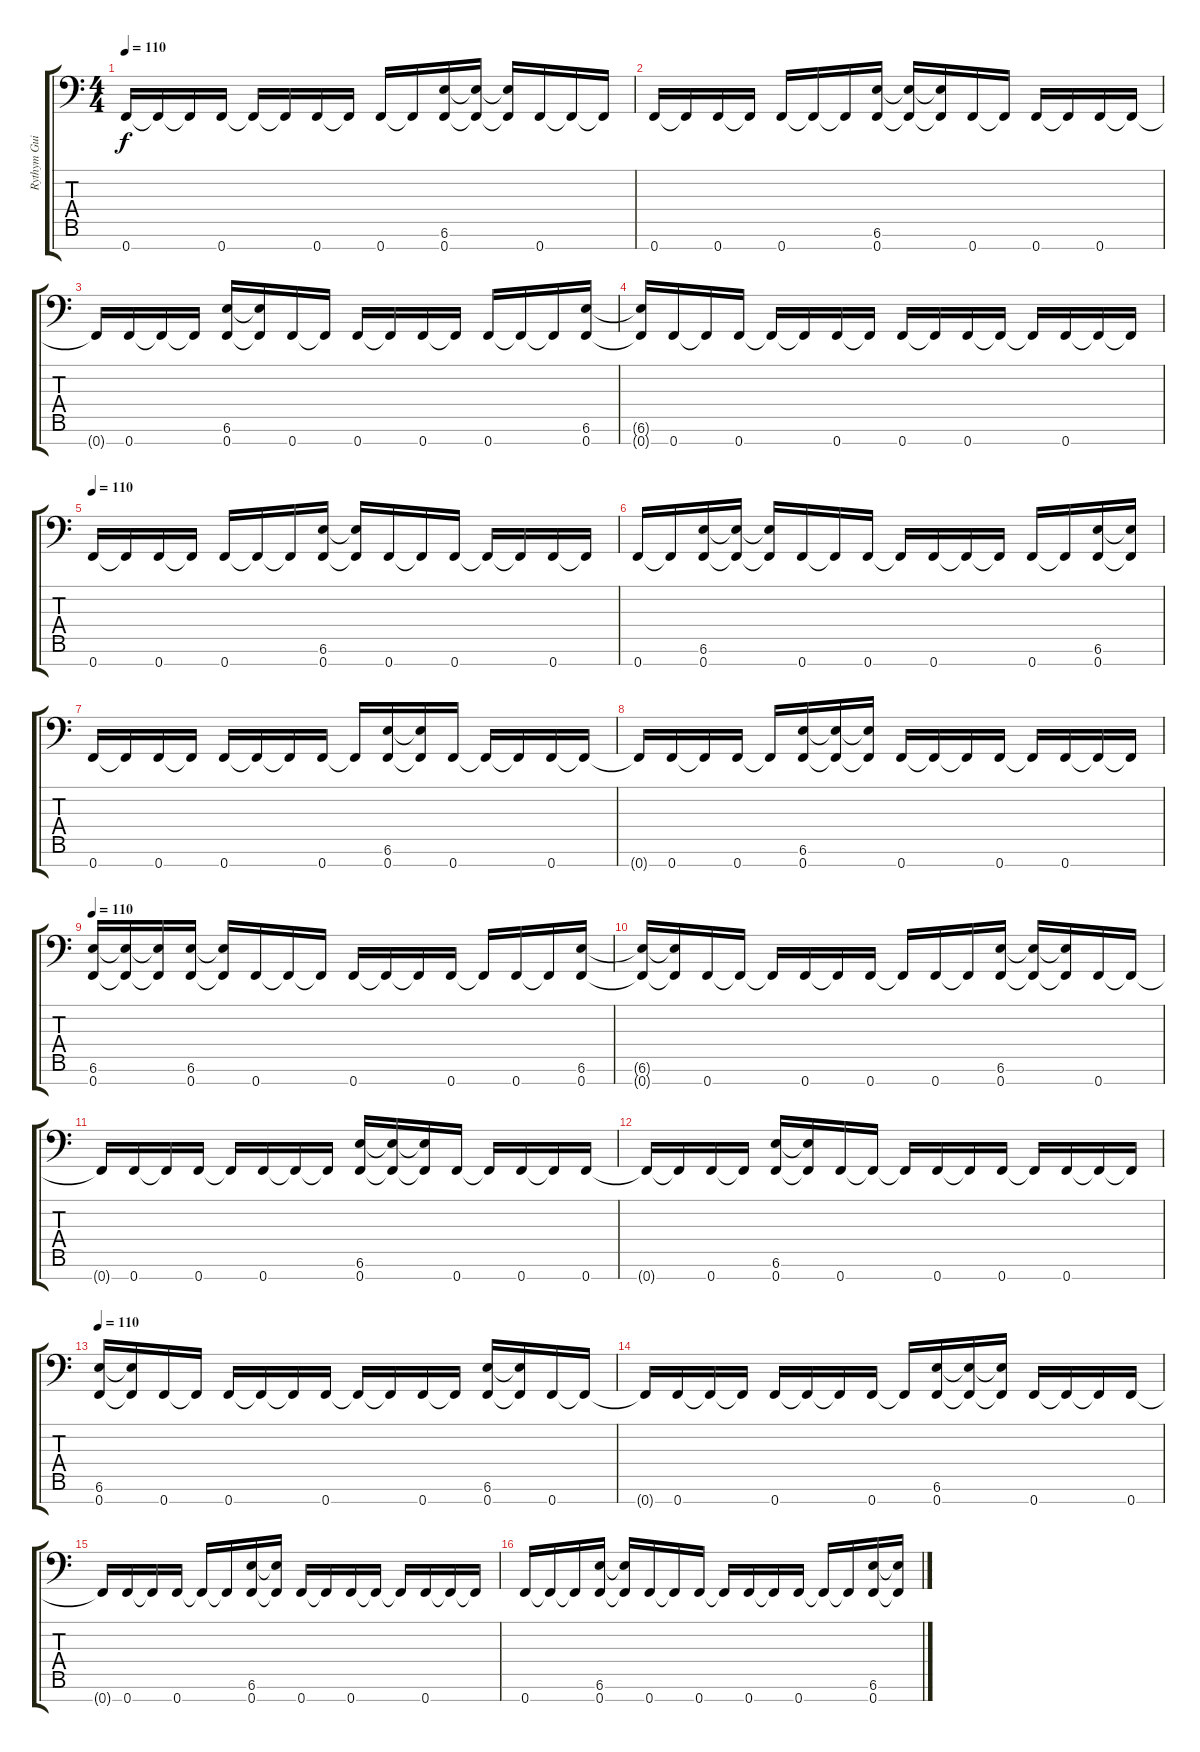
\track ("Rythym Guitar 2 (Tuned To F)" "Rythym Gui") {instrument distortionguitar}
\staff {score tabs}
\tuning (Bb3 Gb3 Db3 Ab2 Eb2 Bb1 F1) {hide}
\ts (4 4)
\tempo 110
\clef f4
\ks c
0.7.16{dy f} 0.7{t}.16 0.7{t}.16 0.7.16 0.7{t}.16 0.7{t}.16 0.7.16 0.7{t}.16 0.7.16 0.7{t}.16 (6.6 0.7).16 (6.6{t} 0.7{t}).16 (6.6{t} 0.7{t}).16 0.7.16 0.7{t}.16 0.7{t}.16 |
0.7.16 0.7{t}.16 0.7.16 0.7{t}.16 0.7.16 0.7{t}.16 0.7{t}.16 (6.6 0.7).16 (6.6{t} 0.7{t}).16 (6.6{t} 0.7{t}).16 0.7.16 0.7{t}.16 0.7.16 0.7{t}.16 0.7.16 0.7{t}.16 |
0.7{t}.16 0.7.16 0.7{t}.16 0.7{t}.16 (6.6 0.7).16 (6.6{t} 0.7{t}).16 0.7.16 0.7{t}.16 0.7.16 0.7{t}.16 0.7.16 0.7{t}.16 0.7.16 0.7{t}.16 0.7{t}.16 (6.6 0.7).16 |
(6.6{t} 0.7{t}).16 0.7.16 0.7{t}.16 0.7.16 0.7{t}.16 0.7{t}.16 0.7.16 0.7{t}.16 0.7.16 0.7{t}.16 0.7.16 0.7{t}.16 0.7{t}.16 0.7.16 0.7{t}.16 0.7{t}.16 |
\tempo 110
0.7.16 0.7{t}.16 0.7.16 0.7{t}.16 0.7.16 0.7{t}.16 0.7{t}.16 (6.6 0.7).16 (6.6{t} 0.7{t}).16 0.7.16 0.7{t}.16 0.7.16 0.7{t}.16 0.7{t}.16 0.7.16 0.7{t}.16 |
0.7.16 0.7{t}.16 (6.6 0.7).16 (6.6{t} 0.7{t}).16 (6.6{t} 0.7{t}).16 0.7.16 0.7{t}.16 0.7.16 0.7{t}.16 0.7.16 0.7{t}.16 0.7{t}.16 0.7.16 0.7{t}.16 (6.6 0.7).16 (6.6{t} 0.7{t}).16 |
0.7.16 0.7{t}.16 0.7.16 0.7{t}.16 0.7.16 0.7{t}.16 0.7{t}.16 0.7.16 0.7{t}.16 (6.6 0.7).16 (6.6{t} 0.7{t}).16 0.7.16 0.7{t}.16 0.7{t}.16 0.7.16 0.7{t}.16 |
0.7{t}.16 0.7.16 0.7{t}.16 0.7.16 0.7{t}.16 (6.6 0.7).16 (6.6{t} 0.7{t}).16 (6.6{t} 0.7{t}).16 0.7.16 0.7{t}.16 0.7{t}.16 0.7.16 0.7{t}.16 0.7.16 0.7{t}.16 0.7{t}.16 |
\tempo 110
(6.6 0.7).16 (6.6{t} 0.7{t}).16 (6.6{t} 0.7{t}).16 (6.6 0.7).16 (6.6{t} 0.7{t}).16 0.7.16 0.7{t}.16 0.7{t}.16 0.7.16 0.7{t}.16 0.7{t}.16 0.7.16 0.7{t}.16 0.7.16 0.7{t}.16 (6.6 0.7).16 |
(6.6{t} 0.7{t}).16 (6.6{t} 0.7{t}).16 0.7.16 0.7{t}.16 0.7{t}.16 0.7.16 0.7{t}.16 0.7.16 0.7{t}.16 0.7.16 0.7{t}.16 (6.6 0.7).16 (6.6{t} 0.7{t}).16 (6.6{t} 0.7{t}).16 0.7.16 0.7{t}.16 |
0.7{t}.16 0.7.16 0.7{t}.16 0.7.16 0.7{t}.16 0.7.16 0.7{t}.16 0.7{t}.16 (6.6 0.7).16 (6.6{t} 0.7{t}).16 (6.6{t} 0.7{t}).16 0.7.16 0.7{t}.16 0.7.16 0.7{t}.16 0.7.16 |
0.7{t}.16 0.7{t}.16 0.7.16 0.7{t}.16 (6.6 0.7).16 (6.6{t} 0.7{t}).16 0.7.16 0.7{t}.16 0.7{t}.16 0.7.16 0.7{t}.16 0.7.16 0.7{t}.16 0.7.16 0.7{t}.16 0.7{t}.16 |
\tempo 110
(6.6 0.7).16 (6.6{t} 0.7{t}).16 0.7.16 0.7{t}.16 0.7.16 0.7{t}.16 0.7{t}.16 0.7.16 0.7{t}.16 0.7{t}.16 0.7.16 0.7{t}.16 (6.6 0.7).16 (6.6{t} 0.7{t}).16 0.7.16 0.7{t}.16 |
0.7{t}.16 0.7.16 0.7{t}.16 0.7{t}.16 0.7.16 0.7{t}.16 0.7{t}.16 0.7.16 0.7{t}.16 (6.6 0.7).16 (6.6{t} 0.7{t}).16 (6.6{t} 0.7{t}).16 0.7.16 0.7{t}.16 0.7{t}.16 0.7.16 |
0.7{t}.16 0.7.16 0.7{t}.16 0.7.16 0.7{t}.16 0.7{t}.16 (6.6 0.7).16 (6.6{t} 0.7{t}).16 0.7.16 0.7{t}.16 0.7.16 0.7{t}.16 0.7{t}.16 0.7.16 0.7{t}.16 0.7{t}.16 |
0.7.16 0.7{t}.16 0.7{t}.16 (6.6 0.7).16 (6.6{t} 0.7{t}).16 0.7.16 0.7{t}.16 0.7.16 0.7{t}.16 0.7.16 0.7{t}.16 0.7.16 0.7{t}.16 0.7{t}.16 (6.6 0.7).16 (6.6{t} 0.7{t}).16
